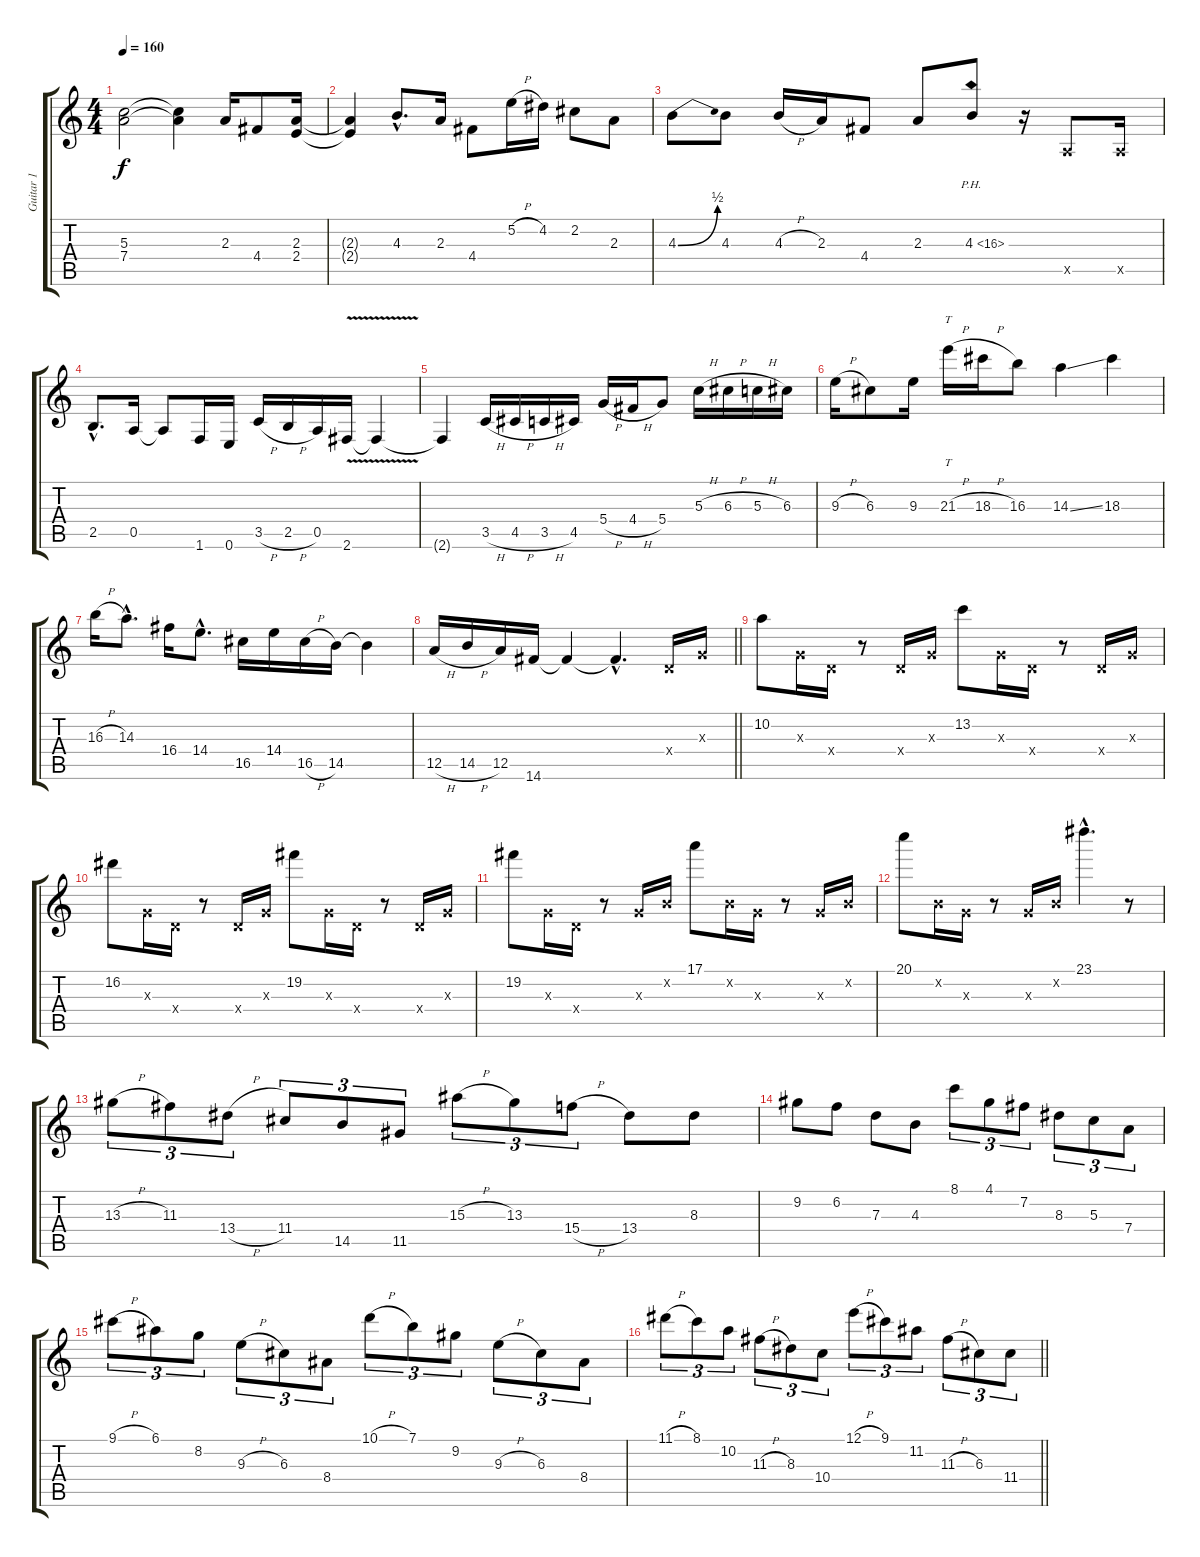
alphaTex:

\track ("Guitar 1" "Guitar 1") {instrument distortionguitar}
\staff {score tabs}
\tuning (E4 B3 G3 D3 A2 E2) {hide}
\ts (4 4)
\tempo 160
\clef g2
\ks c
(5.3 7.4).2{dy f} (5.3{t} 7.4{t}).4 2.3.16 4.4.8 (2.3 2.4).16 |
(2.3{t} 2.4{t}).4 4.3{hac}.8{d} 2.3.16 4.4.8 5.2{h}.16 4.2.16 2.2.8 2.3.8 |
4.3{be (bend 0 0 60 2)}.8 4.3.8 4.3{h}.16 2.3.16 4.4.8 2.3.8 4.3{ph 12}.8 r.16 0.5{x}.8 0.5{x}.16 |
2.5{hac}.8{d} 0.5.16 0.5{t}.8 1.6.16 0.6.16 3.5{h}.16 2.5{h}.16 0.5.16 2.6{v}.16 2.6{t}.4 |
2.6{t}.4 3.5{h}.16 4.5{h}.16 3.5{h}.16 4.5.16 5.4{h}.16 4.4{h}.16 5.4.8 5.3{h}.16 6.3{h}.16 5.3{h}.16 6.3.16 |
9.3{h}.16 6.3.8 9.3.16 21.3{h}.16{tt} 18.3{h}.16 16.3.8 14.3{ss}.4 18.3.4 |
16.3{h}.16 14.3{hac}.8{d} 16.4.16 14.4{hac}.8{d} 16.5.16 14.4.16 16.5{h}.16 14.5.16 14.5{t}.4 |
\barLineRight lightlight
12.5{h}.16 14.5{h}.16 12.5.16 14.6.16 14.6{t}.4 14.6{hac t}.4{d} 0.4{x}.16 0.3{x}.16 |
10.2.8 0.3{x}.16 0.4{x}.16 r.8 0.4{x}.16 0.3{x}.16 13.2.8 0.3{x}.16 0.4{x}.16 r.8 0.4{x}.16 0.3{x}.16 |
16.2.8 0.3{x}.16 0.4{x}.16 r.8 0.4{x}.16 0.3{x}.16 19.2.8 0.3{x}.16 0.4{x}.16 r.8 0.4{x}.16 0.3{x}.16 |
19.2.8 0.3{x}.16 0.4{x}.16 r.8 0.3{x}.16 0.2{x}.16 17.1.8 0.2{x}.16 0.3{x}.16 r.8 0.3{x}.16 0.2{x}.16 |
20.1.8 0.2{x}.16 0.3{x}.16 r.8 0.3{x}.16 0.2{x}.16 23.1{hac}.4{d} r.8 |
13.3{h}.8{tu (3 2)} 11.3.8{tu (3 2)} 13.4{h}.8{tu (3 2)} 11.4.8{tu (3 2)} 14.5.8{tu (3 2)} 11.5.8{tu (3 2)} 15.3{h}.8{tu (3 2)} 13.3.8{tu (3 2)} 15.4{h}.8{tu (3 2)} 13.4.8 8.3.8 |
9.2.8 6.2.8 7.3.8 4.3.8 8.1.8{tu (3 2)} 4.1.8{tu (3 2)} 7.2.8{tu (3 2)} 8.3.8{tu (3 2)} 5.3.8{tu (3 2)} 7.4.8{tu (3 2)} |
9.1{h}.8{tu (3 2)} 6.1.8{tu (3 2)} 8.2.8{tu (3 2)} 9.3{h}.8{tu (3 2)} 6.3.8{tu (3 2)} 8.4.8{tu (3 2)} 10.1{h}.8{tu (3 2)} 7.1.8{tu (3 2)} 9.2.8{tu (3 2)} 9.3{h}.8{tu (3 2)} 6.3.8{tu (3 2)} 8.4.8{tu (3 2)} |
\barLineRight lightlight
11.1{h}.8{tu (3 2)} 8.1.8{tu (3 2)} 10.2.8{tu (3 2)} 11.3{h}.8{tu (3 2)} 8.3.8{tu (3 2)} 10.4.8{tu (3 2)} 12.1{h}.8{tu (3 2)} 9.1.8{tu (3 2)} 11.2.8{tu (3 2)} 11.3{h}.8{tu (3 2)} 6.3.8{tu (3 2)} 11.4.8{tu (3 2)}
